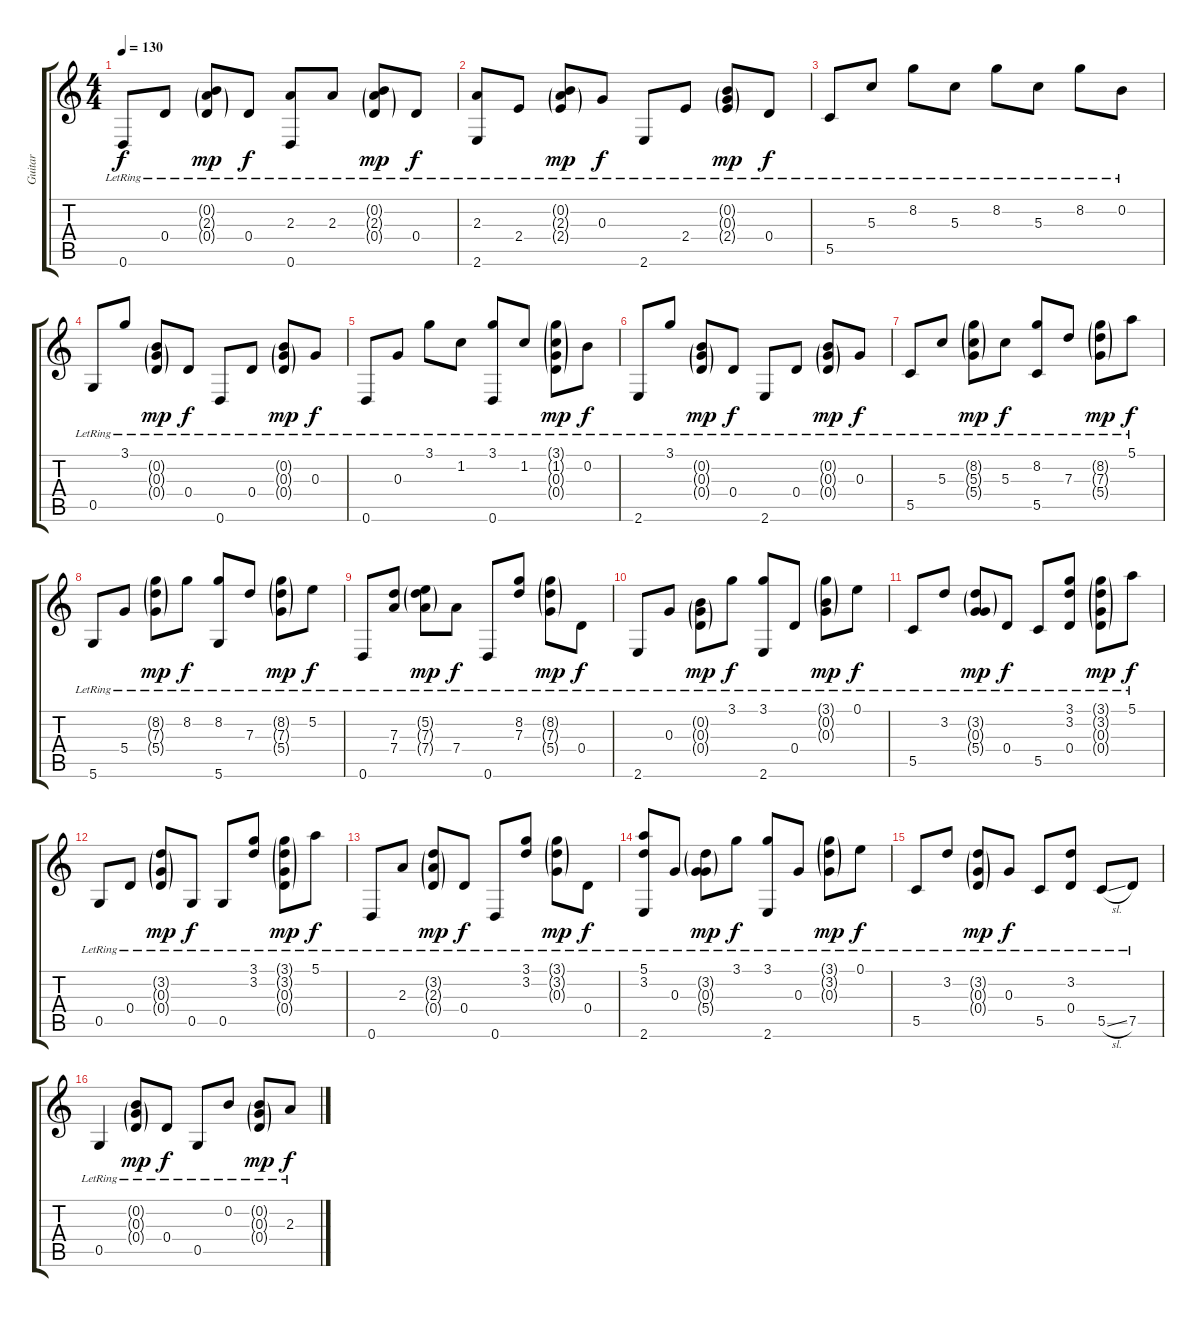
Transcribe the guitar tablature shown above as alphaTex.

\track ("Guitar" "Guitar") {instrument acousticguitarsteel}
\staff {score tabs}
\tuning (E4 B3 G3 D3 G2 D2) {hide}
\ts (4 4)
\tempo 130
\clef g2
\ks c
0.6{lr}.8{dy f} 0.4{lr}.8 (0.2{g lr} 2.3{g lr} 0.4{g lr}).8{dy mp} 0.4{lr}.8{dy f} (2.3{lr} 0.6{lr}).8 2.3{lr}.8 (0.2{g lr} 2.3{g lr} 0.4{g lr}).8{dy mp} 0.4{lr}.8{dy f} |
(2.3{lr} 2.6{lr}).8 2.4{lr}.8 (0.2{g lr} 2.3{g lr} 2.4{g lr}).8{dy mp} 0.3{lr}.8{dy f} 2.6{lr}.8 2.4{lr}.8 (0.2{g lr} 0.3{g lr} 2.4{g lr}).8{dy mp} 0.4{lr}.8{dy f} |
5.5{lr}.8 5.3{lr}.8 8.2{lr}.8 5.3{lr}.8 8.2{lr}.8 5.3{lr}.8 8.2{lr}.8 0.2{lr}.8 |
0.5{lr}.8 3.1{lr}.8 (0.2{g lr} 0.3{g lr} 0.4{g lr}).8{dy mp} 0.4{lr}.8{dy f} 0.6{lr}.8 0.4{lr}.8 (0.2{g lr} 0.3{g lr} 0.4{g lr}).8{dy mp} 0.3{lr}.8{dy f} |
0.6{lr}.8 0.3{lr}.8 3.1{lr}.8 1.2{lr}.8 (3.1{lr} 0.6{lr}).8 1.2{lr}.8 (3.1{g lr} 1.2{g lr} 0.3{g lr} 0.4{g lr}).8{dy mp} 0.2{lr}.8{dy f} |
2.6{lr}.8 3.1{lr}.8 (0.2{g lr} 0.3{g lr} 0.4{g lr}).8{dy mp} 0.4{lr}.8{dy f} 2.6{lr}.8 0.4{lr}.8 (0.2{g lr} 0.3{g lr} 0.4{g lr}).8{dy mp} 0.3{lr}.8{dy f} |
5.5{lr}.8 5.3{lr}.8 (8.2{g lr} 5.3{g lr} 5.4{g lr}).8{dy mp} 5.3{lr}.8{dy f} (8.2{lr} 5.5{lr}).8 7.3{lr}.8 (8.2{g lr} 7.3{g lr} 5.4{g lr}).8{dy mp} 5.1{lr}.8{dy f} |
5.6{lr}.8 5.4{lr}.8 (8.2{g lr} 7.3{g lr} 5.4{g lr}).8{dy mp} 8.2{lr}.8{dy f} (8.2{lr} 5.6{lr}).8 7.3{lr}.8 (8.2{g lr} 7.3{g lr} 5.4{g lr}).8{dy mp} 5.2{lr}.8{dy f} |
0.6{lr}.8 (7.3{lr} 7.4{lr}).8 (5.2{g lr} 7.3{g lr} 7.4{g lr}).8{dy mp} 7.4{lr}.8{dy f} 0.6{lr}.8 (8.2{lr} 7.3{lr}).8 (8.2{g lr} 7.3{g lr} 5.4{g lr}).8{dy mp} 0.4{lr}.8{dy f} |
2.6{lr}.8 0.3{lr}.8 (0.2{g lr} 0.3{g lr} 0.4{g lr}).8{dy mp} 3.1{lr}.8{dy f} (3.1{lr} 2.6{lr}).8 0.4{lr}.8 (3.1{g lr} 0.2{g lr} 0.3{g lr}).8{dy mp} 0.1{lr}.8{dy f} |
5.5{lr}.8 3.2{lr}.8 (3.2{g lr} 0.3{g lr} 5.4{g lr}).8{dy mp} 0.4{lr}.8{dy f} 5.5{lr}.8 (3.1{lr} 3.2{lr} 0.4{lr}).8 (3.1{g lr} 3.2{g lr} 0.3{g lr} 0.4{g lr}).8{dy mp} 5.1{lr}.8{dy f} |
0.5{lr}.8 0.4{lr}.8 (3.2{g lr} 0.3{g lr} 0.4{g lr}).8{dy mp} 0.5{lr}.8{dy f} 0.5{lr}.8 (3.1{lr} 3.2{lr}).8 (3.1{g lr} 3.2{g lr} 0.3{g lr} 0.4{g lr}).8{dy mp} 5.1{lr}.8{dy f} |
0.6{lr}.8 2.3{lr}.8 (3.2{g lr} 2.3{g lr} 0.4{g lr}).8{dy mp} 0.4{lr}.8{dy f} 0.6{lr}.8 (3.1{lr} 3.2{lr}).8 (3.1{g lr} 3.2{g lr} 0.3{g lr}).8{dy mp} 0.4{lr}.8{dy f} |
(5.1{lr} 3.2{lr} 2.6{lr}).8 0.3{lr}.8 (3.2{g lr} 0.3{g lr} 5.4{g lr}).8{dy mp} 3.1{lr}.8{dy f} (3.1{lr} 2.6{lr}).8 0.3{lr}.8 (3.1{g lr} 3.2{g lr} 0.3{g lr}).8{dy mp} 0.1{lr}.8{dy f} |
5.5{lr}.8 3.2{lr}.8 (3.2{g lr} 0.3{g lr} 0.4{g lr}).8{dy mp} 0.3{lr}.8{dy f} 5.5{lr}.8 (3.2{lr} 0.4{lr}).8 5.5{sl lr}.8 7.5{lr}.8 |
0.5{lr}.4 (0.2{g lr} 0.3{g lr} 0.4{g lr}).8{dy mp} 0.4{lr}.8{dy f} 0.5{lr}.8 0.2{lr}.8 (0.2{g lr} 0.3{g lr} 0.4{g lr}).8{dy mp} 2.3{lr}.8{dy f}
